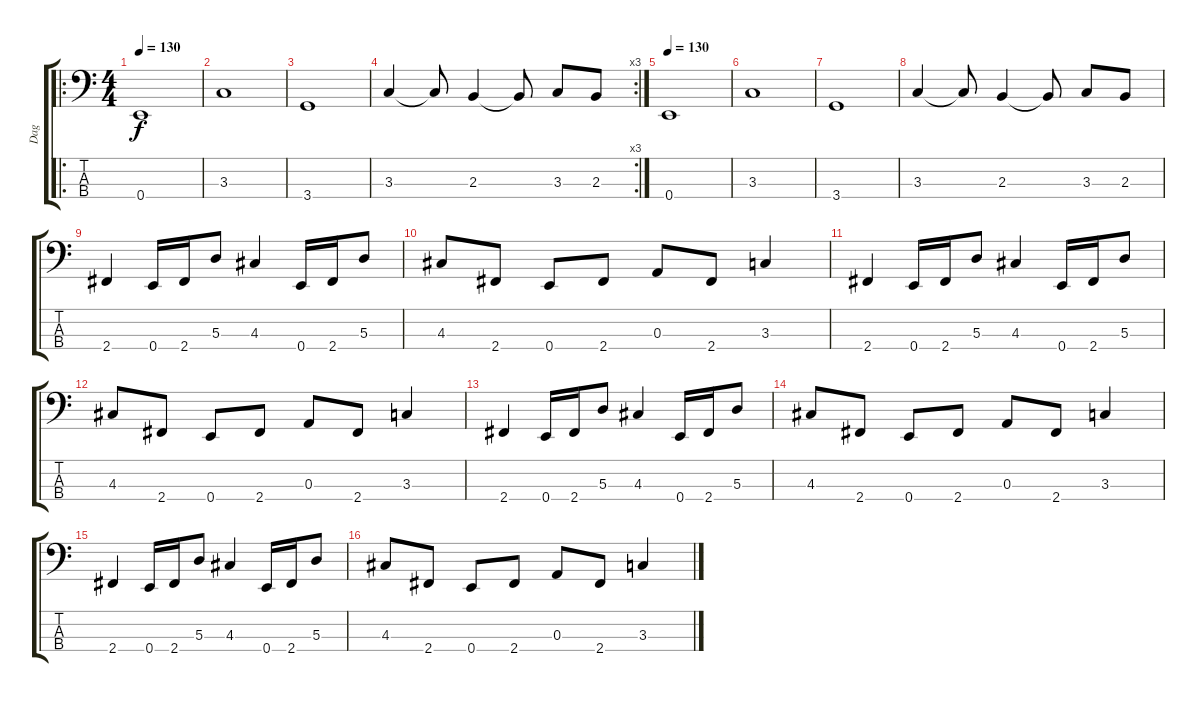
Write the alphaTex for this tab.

\track ("Dag" "Dag") {instrument electricbasspick}
\staff {score tabs}
\tuning (G2 D2 A1 E1) {hide}
\ro
\ts (4 4)
\tempo 130
\clef f4
\ks c
0.4.1{dy f} |
3.3.1 |
3.4.1 |
\rc 3
3.3.4 3.3{t}.8 2.3.4 2.3{t}.8 3.3.8 2.3.8 |
\tempo 130
0.4.1 |
3.3.1 |
3.4.1 |
3.3.4 3.3{t}.8 2.3.4 2.3{t}.8 3.3.8 2.3.8 |
2.4.4 0.4.16 2.4.16 5.3.8 4.3.4 0.4.16 2.4.16 5.3.8 |
4.3.8 2.4.8 0.4.8 2.4.8 0.3.8 2.4.8 3.3.4 |
2.4.4 0.4.16 2.4.16 5.3.8 4.3.4 0.4.16 2.4.16 5.3.8 |
4.3.8 2.4.8 0.4.8 2.4.8 0.3.8 2.4.8 3.3.4 |
2.4.4 0.4.16 2.4.16 5.3.8 4.3.4 0.4.16 2.4.16 5.3.8 |
4.3.8 2.4.8 0.4.8 2.4.8 0.3.8 2.4.8 3.3.4 |
2.4.4 0.4.16 2.4.16 5.3.8 4.3.4 0.4.16 2.4.16 5.3.8 |
4.3.8 2.4.8 0.4.8 2.4.8 0.3.8 2.4.8 3.3.4
